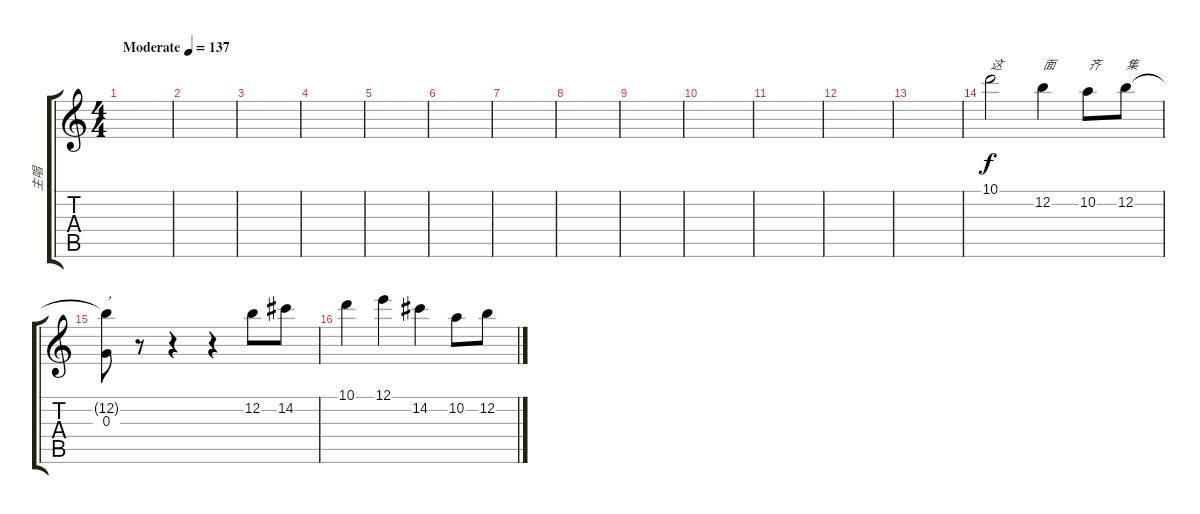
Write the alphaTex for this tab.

\track ("主唱" "主唱") {instrument overdrivenguitar}
\staff {score tabs}
\tuning (E4 B3 G3 D3 A2 E2) {hide}
\ts (4 4)
\tempo (137 "Moderate")
\clef g2
\ks c
|
|
|
|
|
|
|
|
|
|
|
|
|
10.1.2{txt "这"} 12.2.4{txt "面"} 10.2.8{txt "齐"} 12.2.8{txt "集"} |
(12.2{t} 0.3).8{txt "，"} r.8 r.4 r.4 12.2.8 14.2.8 |
10.1.4 12.1.4 14.2.4 10.2.8 12.2.8
